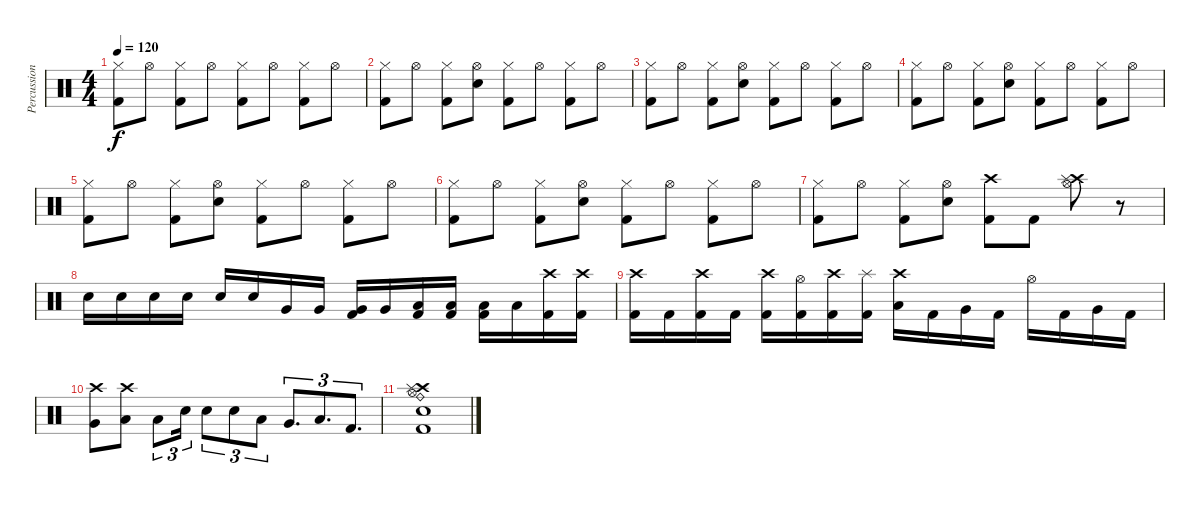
\track ("Percussions" "Percussion") {instrument percussion}
\staff {score}
\articulation defaults
\ts (4 4)
\tempo 120
\clef neutral
\ks c
("Kick (hit) 2" "Hi-Hat (closed)").8{dy f} "Hi-Hat (open)".8 ("Kick (hit) 2" "Hi-Hat (closed)").8 "Hi-Hat (open)".8 ("Kick (hit) 2" "Hi-Hat (closed)").8 "Hi-Hat (open)".8 ("Kick (hit) 2" "Hi-Hat (closed)").8 "Hi-Hat (open)".8 |
("Kick (hit) 2" "Hi-Hat (closed)").8 "Hi-Hat (open)".8 ("Kick (hit) 2" "Hi-Hat (closed)").8 ("Hi-Hat (open)" "Snare (hit) 2").8 ("Kick (hit) 2" "Hi-Hat (closed)").8 "Hi-Hat (open)".8 ("Kick (hit) 2" "Hi-Hat (closed)").8 "Hi-Hat (open)".8 |
("Kick (hit) 2" "Hi-Hat (closed)").8 "Hi-Hat (open)".8 ("Kick (hit) 2" "Hi-Hat (closed)").8 ("Hi-Hat (open)" "Snare (hit) 2").8 ("Kick (hit) 2" "Hi-Hat (closed)").8 "Hi-Hat (open)".8 ("Kick (hit) 2" "Hi-Hat (closed)").8 "Hi-Hat (open)".8 |
("Kick (hit) 2" "Hi-Hat (closed)").8 "Hi-Hat (open)".8 ("Kick (hit) 2" "Hi-Hat (closed)").8 ("Hi-Hat (open)" "Snare (hit) 2").8 ("Kick (hit) 2" "Hi-Hat (closed)").8 "Hi-Hat (open)".8 ("Kick (hit) 2" "Hi-Hat (closed)").8 "Hi-Hat (open)".8 |
("Kick (hit) 2" "Hi-Hat (closed)").8 "Hi-Hat (open)".8 ("Kick (hit) 2" "Hi-Hat (closed)").8 ("Hi-Hat (open)" "Snare (hit) 2").8 ("Kick (hit) 2" "Hi-Hat (closed)").8 "Hi-Hat (open)".8 ("Kick (hit) 2" "Hi-Hat (closed)").8 "Hi-Hat (open)".8 |
("Kick (hit) 2" "Hi-Hat (closed)").8 "Hi-Hat (open)".8 ("Kick (hit) 2" "Hi-Hat (closed)").8 ("Hi-Hat (open)" "Snare (hit) 2").8 ("Kick (hit) 2" "Hi-Hat (closed)").8 "Hi-Hat (open)".8 ("Kick (hit) 2" "Hi-Hat (closed)").8 "Hi-Hat (open)".8 |
("Kick (hit) 2" "Hi-Hat (closed)").8 "Hi-Hat (open)".8 ("Kick (hit) 2" "Hi-Hat (closed)").8 ("Hi-Hat (open)" "Snare (hit) 2").8 ("Kick (hit) 2" "Crash high (hit)").8 "Kick (hit) 2".8 ("Crash high (hit)" "Hi-Hat (open)" "Splash (hit)").8 r.8 |
"Snare (hit) 2".16 "Snare (hit) 2".16 "Snare (hit) 2".16 "Snare (hit) 2".16 "Snare (hit) 2".16 "Snare (hit) 2".16 "Very Low Tom (hit)".16 "Very Low Tom (hit)".16 ("Very Low Tom (hit)" "Kick (hit) 2").16 "Very Low Tom (hit)".16 ("Low Floor Tom (hit)" "Kick (hit) 2").16 ("Low Floor Tom (hit)" "Kick (hit) 2").16 ("Low Floor Tom (hit)" "Kick (hit) 2").16 "Low Floor Tom (hit)".16 ("Crash high (hit)" "Kick (hit) 2").16 ("Crash high (hit)" "Kick (hit) 2").16 |
("Crash high (hit)" "Kick (hit) 2").16 "Kick (hit) 2".16 ("Crash high (hit)" "Kick (hit) 2").16 "Kick (hit) 2".16 ("Crash high (hit)" "Kick (hit) 2").16 ("Hi-Hat (open)" "Kick (hit) 2").16 ("Crash high (hit)" "Kick (hit) 2").16 ("Splash (hit)" "Kick (hit) 2").16 ("Crash high (hit)" "Low Floor Tom (hit)").16 "Kick (hit) 2".16 "Very Low Tom (hit)".16 "Kick (hit) 2".16 "Hi-Hat (open)".16 "Kick (hit) 2".16 "Very Low Tom (hit)".16 "Kick (hit) 2".16 |
("Crash high (hit)" "Very Low Tom (hit)").8 ("Crash high (hit)" "Low Tom (hit)").8 "Low Tom (hit)".8{tu (3 2)} "Snare (hit) 2".16{tu (3 2)} "Snare (hit) 2".8{tu (3 2)} "Snare (hit) 2".8{tu (3 2)} "Low Tom (hit)".8{tu (3 2)} "Very Low Tom (hit)".8{d tu (3 2)} "Low Floor Tom (hit)".8{d tu (3 2)} "Kick (hit) 2".8{d tu (3 2)} |
("Ride (bell)" "Crash high (hit)" "Splash (hit)" "Hi-Hat (open)" "Snare (hit) 2" "Kick (hit) 2").1
